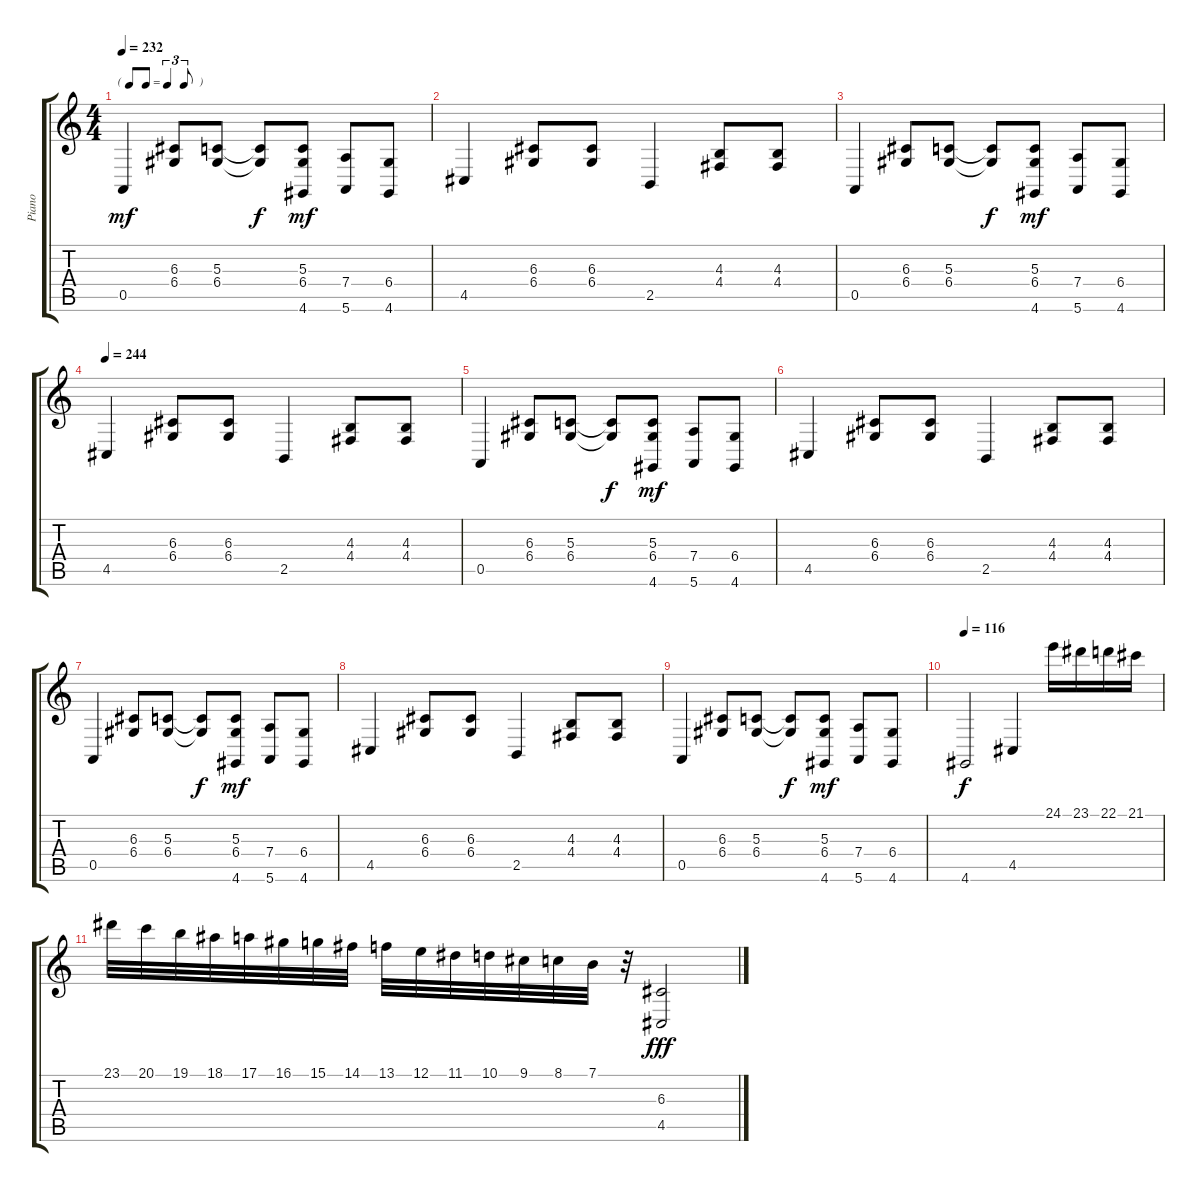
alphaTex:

\track ("Piano" "Piano") {instrument acousticgrandpiano}
\staff {score tabs}
\tuning (E4 B3 G3 D3 A2 E2) {hide}
\ts (4 4)
\tf triplet8th
\tempo 232
\clef g2
\ks c
0.5.4{dy mf} (6.3 6.4).8 (5.3 6.4).8 (5.3{t} 6.4{t}).8{dy f} (5.3 6.4 4.6).8{dy mf} (7.4 5.6).8 (6.4 4.6).8 |
4.5.4 (6.3 6.4).8 (6.3 6.4).8 2.5.4 (4.3 4.4).8 (4.3 4.4).8 |
0.5.4 (6.3 6.4).8 (5.3 6.4).8 (5.3{t} 6.4{t}).8{dy f} (5.3 6.4 4.6).8{dy mf} (7.4 5.6).8 (6.4 4.6).8 |
\tempo 244
4.5.4 (6.3 6.4).8 (6.3 6.4).8 2.5.4 (4.3 4.4).8 (4.3 4.4).8 |
0.5.4 (6.3 6.4).8 (5.3 6.4).8 (5.3{t} 6.4{t}).8{dy f} (5.3 6.4 4.6).8{dy mf} (7.4 5.6).8 (6.4 4.6).8 |
4.5.4 (6.3 6.4).8 (6.3 6.4).8 2.5.4 (4.3 4.4).8 (4.3 4.4).8 |
0.5.4 (6.3 6.4).8 (5.3 6.4).8 (5.3{t} 6.4{t}).8{dy f} (5.3 6.4 4.6).8{dy mf} (7.4 5.6).8 (6.4 4.6).8 |
4.5.4 (6.3 6.4).8 (6.3 6.4).8 2.5.4 (4.3 4.4).8 (4.3 4.4).8 |
0.5.4 (6.3 6.4).8 (5.3 6.4).8 (5.3{t} 6.4{t}).8{dy f} (5.3 6.4 4.6).8{dy mf} (7.4 5.6).8 (6.4 4.6).8 |
\tempo 116
4.6.2{dy f} 4.5.4 24.1.16 23.1.16 22.1.16 21.1.16 |
23.1.32 20.1.32 19.1.32 18.1.32 17.1.32 16.1.32 15.1.32 14.1.32 13.1.32 12.1.32 11.1.32 10.1.32 9.1.32 8.1.32 7.1.32 r.32 (6.3 4.5).2{dy fff}
